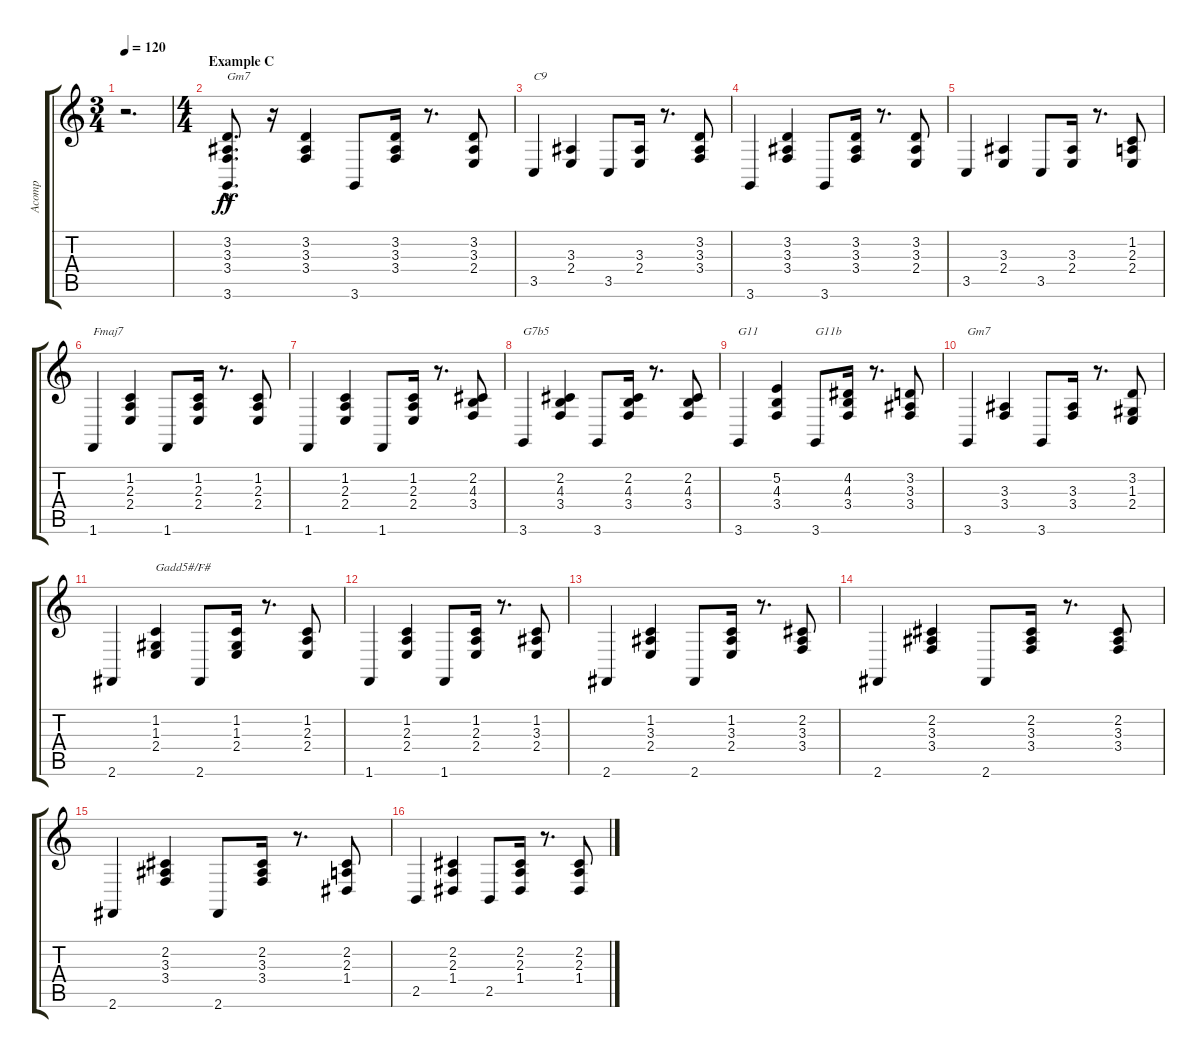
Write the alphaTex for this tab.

\track ("Acomp" "Acomp") {instrument acousticgrandpiano}
\staff {score tabs}
\tuning (E4 B3 G3 D3 A2 E2) {hide}
\ts (3 4)
\tempo 120
\clef g2
\ks c
r.2{d dy f} |
\ts (4 4)
\section ("" "Example C")
(3.2{hac} 3.3{hac} 3.4{hac} 3.6{hac}).8{d txt "Gm7" dy ff} r.16 (3.2 3.3 3.4).4 3.6.8 (3.2 3.3 3.4).16 r.8{d} (3.2 3.3 2.4).8 |
3.5.4{txt "C9"} (3.3 2.4).4 3.5.8 (3.3 2.4).16 r.8{d} (3.2 3.3 3.4).8 |
3.6.4 (3.2 3.3 3.4).4 3.6.8 (3.2 3.3 3.4).16 r.8{d} (3.2 3.3 2.4).8 |
3.5.4 (3.3 2.4).4 3.5.8 (3.3 2.4).16 r.8{d} (1.2 2.3 2.4).8 |
1.6.4{txt "Fmaj7"} (1.2 2.3 2.4).4 1.6.8 (1.2 2.3 2.4).16 r.8{d} (1.2 2.3 2.4).8 |
1.6.4 (1.2 2.3 2.4).4 1.6.8 (1.2 2.3 2.4).16 r.8{d} (2.2 4.3 3.4).8 |
3.6.4{txt "G7b5"} (2.2 4.3 3.4).4 3.6.8 (2.2 4.3 3.4).16 r.8{d} (2.2 4.3 3.4).8 |
3.6.4{txt "G11"} (5.2 4.3 3.4).4 3.6.8{txt "G11b"} (4.2 4.3 3.4).16 r.8{d} (3.2 3.3 3.4).8 |
3.6.4{txt "Gm7"} (3.3 3.4).4 3.6.8 (3.3 3.4).16 r.8{d} (3.2 1.3 2.4).8 |
2.6.4 (1.2 1.3 2.4).4{txt "Gadd5#/F#"} 2.6.8 (1.2 1.3 2.4).16 r.8{d} (1.2 2.3 2.4).8 |
1.6.4 (1.2 2.3 2.4).4 1.6.8 (1.2 2.3 2.4).16 r.8{d} (1.2 3.3 2.4).8 |
2.6.4 (1.2 3.3 2.4).4 2.6.8 (1.2 3.3 2.4).16 r.8{d} (2.2 3.3 3.4).8 |
2.6.4 (2.2 3.3 3.4).4 2.6.8 (2.2 3.3 3.4).16 r.8{d} (2.2 3.3 3.4).8 |
2.6.4 (2.2 3.3 3.4).4 2.6.8 (2.2 3.3 3.4).16 r.8{d} (2.2 2.3 1.4).8 |
2.5.4 (2.2 2.3 1.4).4 2.5.8 (2.2 2.3 1.4).16 r.8{d} (2.2 2.3 1.4).8
